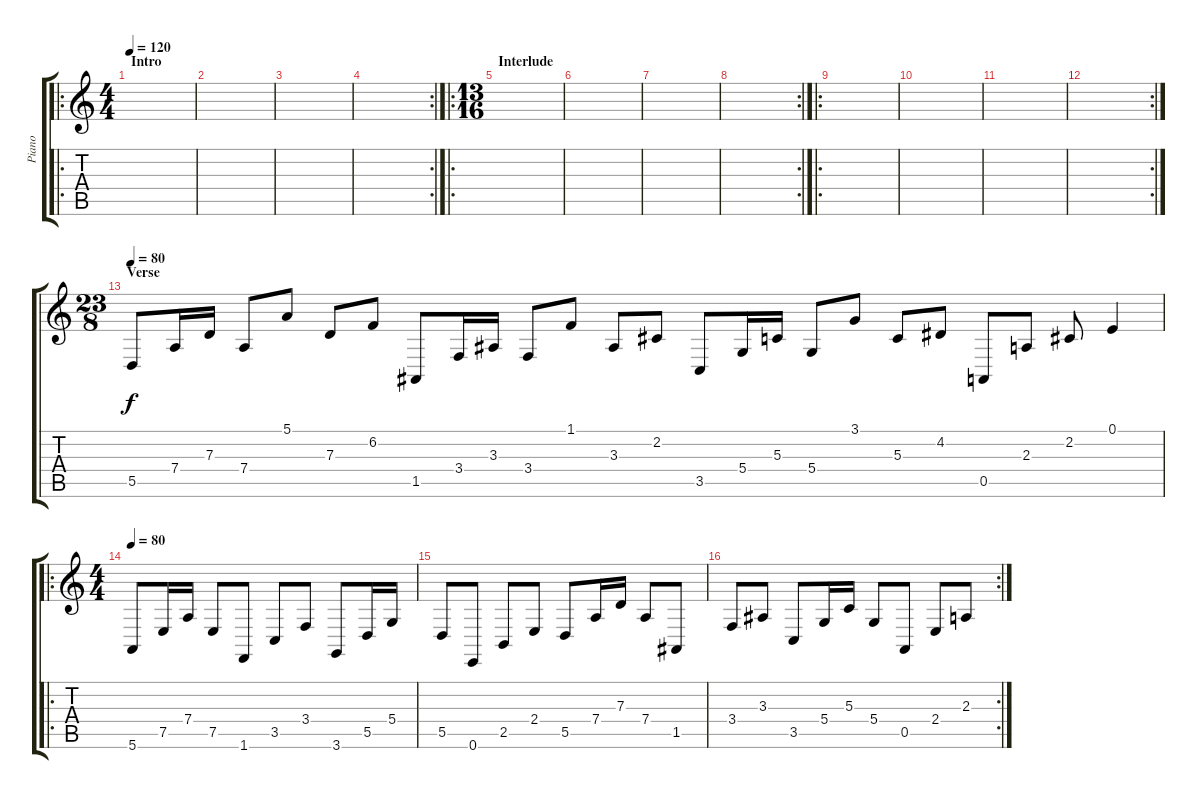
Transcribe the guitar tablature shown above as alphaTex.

\track ("Piano" "Piano") {instrument acousticgrandpiano}
\staff {score tabs}
\tuning (E4 B3 G3 D3 A2 E2) {hide}
\ro
\ts (4 4)
\section ("" "Intro")
\tempo 120
\clef g2
\ks c
|
|
|
\rc 2
|
\ro
\ts (13 16)
\section ("" "Interlude")
|
|
|
\rc 2
|
\ro
|
|
|
\rc 2
|
\ts (23 8)
\section ("" "Verse")
\tempo 80
5.5.8 7.4.16 7.3.16 7.4.8 5.1.8 7.3.8 6.2.8 1.5.8 3.4.16 3.3.16 3.4.8 1.1.8 3.3.8 2.2.8 3.5.8 5.4.16 5.3.16 5.4.8 3.1.8 5.3.8 4.2.8 0.5.8 2.3.8 2.2.8 0.1.4 |
\ro
\ts (4 4)
\tempo 80
5.6.8 7.5.16 7.4.16 7.5.8 1.6.8 3.5.8 3.4.8 3.6.8 5.5.16 5.4.16 |
5.5.8 0.6.8 2.5.8 2.4.8 5.5.8 7.4.16 7.3.16 7.4.8 1.5.8 |
\rc 2
3.4.8 3.3.8 3.5.8 5.4.16 5.3.16 5.4.8 0.5.8 2.4.8 2.3.8
